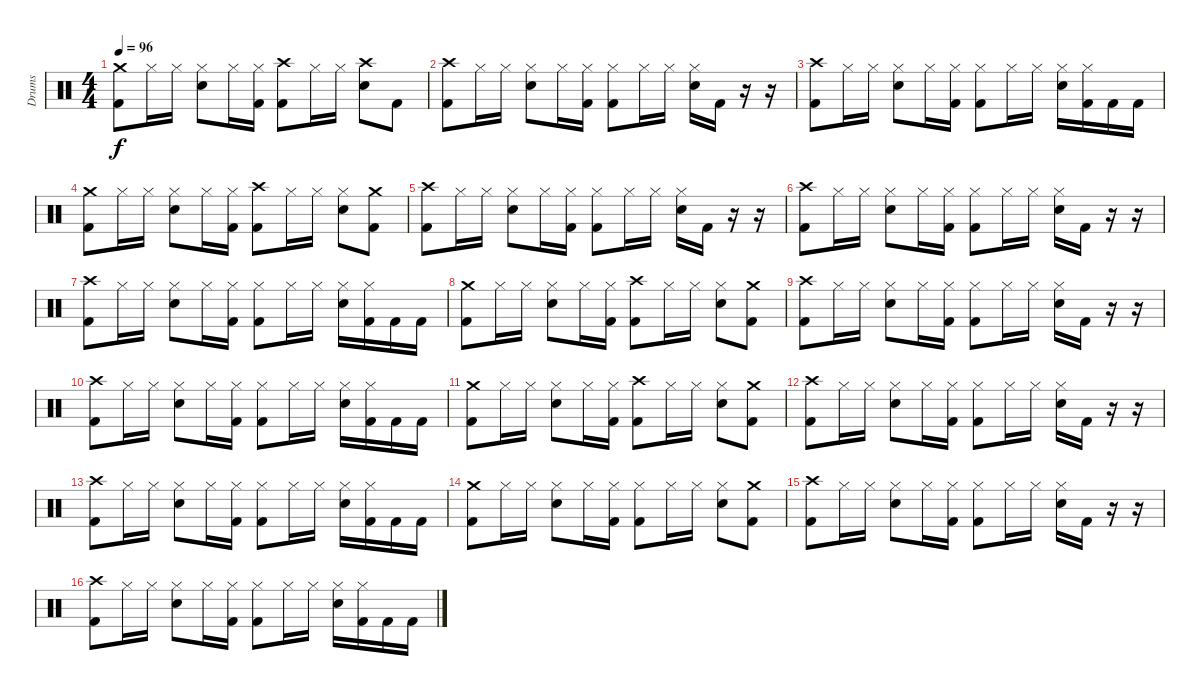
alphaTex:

\track ("Drums" "Drums") {instrument percussion}
\staff {score}
\articulation defaults
\ts (4 4)
\tempo 96
\clef neutral
\ks c
("Crash medium (hit)" "Kick (hit) 2").8{dy f} "Hi-Hat (closed)".16 "Hi-Hat (closed)".16 ("Hi-Hat (closed)" "Electric Snare (hit)").8 "Hi-Hat (closed)".16 ("Hi-Hat (closed)" "Kick (hit) 2").16 ("Crash high (hit)" "Kick (hit) 2").8 "Hi-Hat (closed)".16 "Hi-Hat (closed)".16 ("Crash high (hit)" "Electric Snare (hit)").8 "Kick (hit) 2".8 |
("Crash high (hit)" "Kick (hit) 2").8 "Hi-Hat (closed)".16 "Hi-Hat (closed)".16 ("Hi-Hat (closed)" "Electric Snare (hit)").8 "Hi-Hat (closed)".16 ("Hi-Hat (closed)" "Kick (hit) 2").16 ("Hi-Hat (closed)" "Kick (hit) 2").8 "Hi-Hat (closed)".16 "Hi-Hat (closed)".16 ("Hi-Hat (closed)" "Electric Snare (hit)").16 "Kick (hit) 2".16 r.16 r.16 |
("Crash high (hit)" "Kick (hit) 2").8 "Hi-Hat (closed)".16 "Hi-Hat (closed)".16 ("Hi-Hat (closed)" "Electric Snare (hit)").8 "Hi-Hat (closed)".16 ("Hi-Hat (closed)" "Kick (hit) 2").16 ("Hi-Hat (closed)" "Kick (hit) 2").8 "Hi-Hat (closed)".16 "Hi-Hat (closed)".16 ("Hi-Hat (closed)" "Electric Snare (hit)").16 ("Hi-Hat (closed)" "Kick (hit) 2").16 "Kick (hit) 2".16 "Kick (hit) 2".16 |
("Crash medium (hit)" "Kick (hit) 2").8 "Hi-Hat (closed)".16 "Hi-Hat (closed)".16 ("Hi-Hat (closed)" "Electric Snare (hit)").8 "Hi-Hat (closed)".16 ("Hi-Hat (closed)" "Kick (hit) 2").16 ("Crash high (hit)" "Kick (hit) 2").8 "Hi-Hat (closed)".16 "Hi-Hat (closed)".16 ("Hi-Hat (closed)" "Electric Snare (hit)").8 ("Crash medium (hit)" "Kick (hit) 2").8 |
("Crash high (hit)" "Kick (hit) 2").8 "Hi-Hat (closed)".16 "Hi-Hat (closed)".16 ("Hi-Hat (closed)" "Electric Snare (hit)").8 "Hi-Hat (closed)".16 ("Hi-Hat (closed)" "Kick (hit) 2").16 ("Hi-Hat (closed)" "Kick (hit) 2").8 "Hi-Hat (closed)".16 "Hi-Hat (closed)".16 ("Hi-Hat (closed)" "Electric Snare (hit)").16 "Kick (hit) 2".16 r.16 r.16 |
("Crash high (hit)" "Kick (hit) 2").8 "Hi-Hat (closed)".16 "Hi-Hat (closed)".16 ("Hi-Hat (closed)" "Electric Snare (hit)").8 "Hi-Hat (closed)".16 ("Hi-Hat (closed)" "Kick (hit) 2").16 ("Hi-Hat (closed)" "Kick (hit) 2").8 "Hi-Hat (closed)".16 "Hi-Hat (closed)".16 ("Hi-Hat (closed)" "Electric Snare (hit)").16 "Kick (hit) 2".16 r.16 r.16 |
("Crash high (hit)" "Kick (hit) 2").8 "Hi-Hat (closed)".16 "Hi-Hat (closed)".16 ("Hi-Hat (closed)" "Electric Snare (hit)").8 "Hi-Hat (closed)".16 ("Hi-Hat (closed)" "Kick (hit) 2").16 ("Hi-Hat (closed)" "Kick (hit) 2").8 "Hi-Hat (closed)".16 "Hi-Hat (closed)".16 ("Hi-Hat (closed)" "Electric Snare (hit)").16 ("Hi-Hat (closed)" "Kick (hit) 2").16 "Kick (hit) 2".16 "Kick (hit) 2".16 |
("Crash medium (hit)" "Kick (hit) 2").8 "Hi-Hat (closed)".16 "Hi-Hat (closed)".16 ("Hi-Hat (closed)" "Electric Snare (hit)").8 "Hi-Hat (closed)".16 ("Hi-Hat (closed)" "Kick (hit) 2").16 ("Crash high (hit)" "Kick (hit) 2").8 "Hi-Hat (closed)".16 "Hi-Hat (closed)".16 ("Hi-Hat (closed)" "Electric Snare (hit)").8 ("Crash medium (hit)" "Kick (hit) 2").8 |
("Crash high (hit)" "Kick (hit) 2").8 "Hi-Hat (closed)".16 "Hi-Hat (closed)".16 ("Hi-Hat (closed)" "Electric Snare (hit)").8 "Hi-Hat (closed)".16 ("Hi-Hat (closed)" "Kick (hit) 2").16 ("Hi-Hat (closed)" "Kick (hit) 2").8 "Hi-Hat (closed)".16 "Hi-Hat (closed)".16 ("Hi-Hat (closed)" "Electric Snare (hit)").16 "Kick (hit) 2".16 r.16 r.16 |
("Crash high (hit)" "Kick (hit) 2").8 "Hi-Hat (closed)".16 "Hi-Hat (closed)".16 ("Hi-Hat (closed)" "Electric Snare (hit)").8 "Hi-Hat (closed)".16 ("Hi-Hat (closed)" "Kick (hit) 2").16 ("Hi-Hat (closed)" "Kick (hit) 2").8 "Hi-Hat (closed)".16 "Hi-Hat (closed)".16 ("Hi-Hat (closed)" "Electric Snare (hit)").16 ("Hi-Hat (closed)" "Kick (hit) 2").16 "Kick (hit) 2".16 "Kick (hit) 2".16 |
("Crash medium (hit)" "Kick (hit) 2").8 "Hi-Hat (closed)".16 "Hi-Hat (closed)".16 ("Hi-Hat (closed)" "Electric Snare (hit)").8 "Hi-Hat (closed)".16 ("Hi-Hat (closed)" "Kick (hit) 2").16 ("Crash high (hit)" "Kick (hit) 2").8 "Hi-Hat (closed)".16 "Hi-Hat (closed)".16 ("Hi-Hat (closed)" "Electric Snare (hit)").8 ("Crash medium (hit)" "Kick (hit) 2").8 |
("Crash high (hit)" "Kick (hit) 2").8 "Hi-Hat (closed)".16 "Hi-Hat (closed)".16 ("Hi-Hat (closed)" "Electric Snare (hit)").8 "Hi-Hat (closed)".16 ("Hi-Hat (closed)" "Kick (hit) 2").16 ("Hi-Hat (closed)" "Kick (hit) 2").8 "Hi-Hat (closed)".16 "Hi-Hat (closed)".16 ("Hi-Hat (closed)" "Electric Snare (hit)").16 "Kick (hit) 2".16 r.16 r.16 |
("Crash high (hit)" "Kick (hit) 2").8 "Hi-Hat (closed)".16 "Hi-Hat (closed)".16 ("Hi-Hat (closed)" "Electric Snare (hit)").8 "Hi-Hat (closed)".16 ("Hi-Hat (closed)" "Kick (hit) 2").16 ("Hi-Hat (closed)" "Kick (hit) 2").8 "Hi-Hat (closed)".16 "Hi-Hat (closed)".16 ("Hi-Hat (closed)" "Electric Snare (hit)").16 ("Hi-Hat (closed)" "Kick (hit) 2").16 "Kick (hit) 2".16 "Kick (hit) 2".16 |
("Crash medium (hit)" "Kick (hit) 2").8 "Hi-Hat (closed)".16 "Hi-Hat (closed)".16 ("Hi-Hat (closed)" "Electric Snare (hit)").8 "Hi-Hat (closed)".16 ("Hi-Hat (closed)" "Kick (hit) 2").16 ("Hi-Hat (closed)" "Kick (hit) 2").8 "Hi-Hat (closed)".16 "Hi-Hat (closed)".16 ("Hi-Hat (closed)" "Electric Snare (hit)").8 ("Crash medium (hit)" "Kick (hit) 2").8 |
("Crash high (hit)" "Kick (hit) 2").8 "Hi-Hat (closed)".16 "Hi-Hat (closed)".16 ("Hi-Hat (closed)" "Electric Snare (hit)").8 "Hi-Hat (closed)".16 ("Hi-Hat (closed)" "Kick (hit) 2").16 ("Hi-Hat (closed)" "Kick (hit) 2").8 "Hi-Hat (closed)".16 "Hi-Hat (closed)".16 ("Hi-Hat (closed)" "Electric Snare (hit)").16 "Kick (hit) 2".16 r.16 r.16 |
("Crash high (hit)" "Kick (hit) 2").8 "Hi-Hat (closed)".16 "Hi-Hat (closed)".16 ("Hi-Hat (closed)" "Electric Snare (hit)").8 "Hi-Hat (closed)".16 ("Hi-Hat (closed)" "Kick (hit) 2").16 ("Hi-Hat (closed)" "Kick (hit) 2").8 "Hi-Hat (closed)".16 "Hi-Hat (closed)".16 ("Hi-Hat (closed)" "Electric Snare (hit)").16 ("Hi-Hat (closed)" "Kick (hit) 2").16 "Kick (hit) 2".16 "Kick (hit) 2".16
